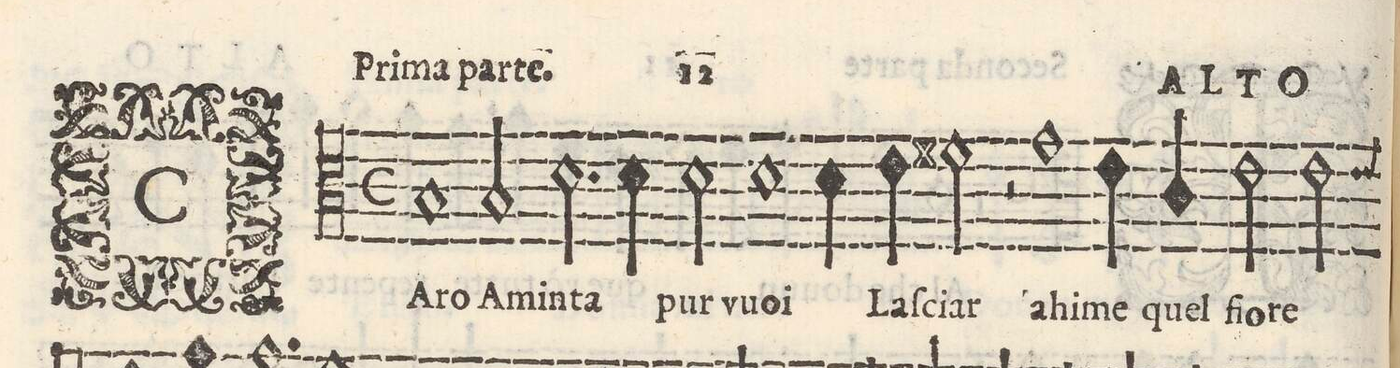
**kern	**text
*I"ALTO	*
*clefC3	*
*k[]	*
*M2/1	*
*met(c)	*
1B	CA-
2B/	-ro A
2.d\	min-
=2-	=2-
4d\	-ta
2d\	pur
1d	vuoi
=3-	=3-
4d\	Laſ-
4e\	-ci-
2f#X\	-ar
2r	.
1g\	ahi-
=4-	=4-
4e\	-me
4c/	quel
2e\	fio-
2e\	-re
=5-	=5-
*-	*-
